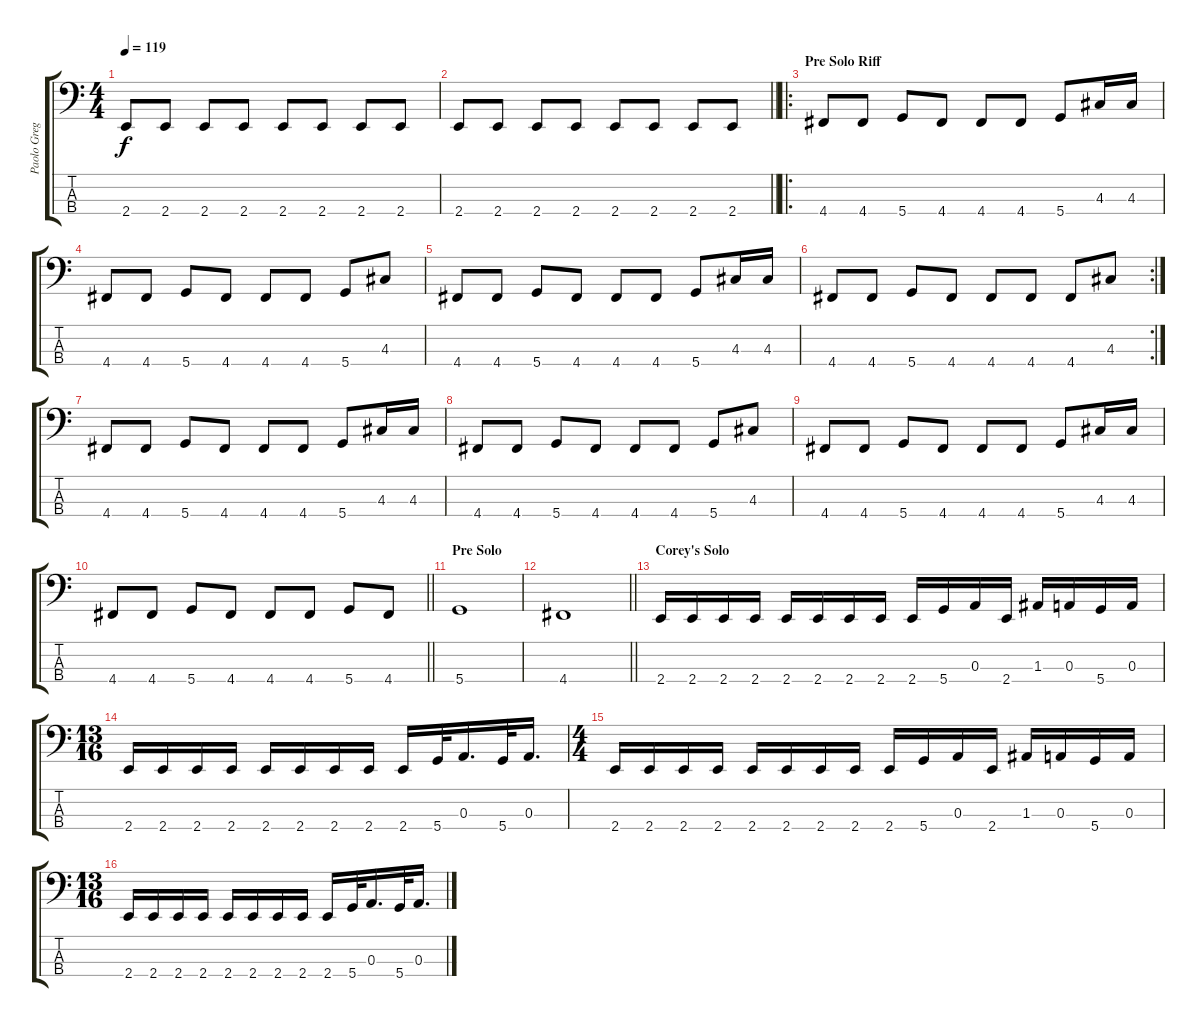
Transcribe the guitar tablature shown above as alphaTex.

\track ("Paolo Gregoletto (Bass Guitar)" "Paolo Greg") {instrument electricbassfinger}
\staff {score tabs}
\tuning (G2 D2 A1 D1) {hide}
\ts (4 4)
\tempo 119
\clef f4
\ks c
2.4.8{dy f} 2.4.8 2.4.8 2.4.8 2.4.8 2.4.8 2.4.8 2.4.8 |
\barLineRight lightlight
2.4.8 2.4.8 2.4.8 2.4.8 2.4.8 2.4.8 2.4.8 2.4.8 |
\ro
\section ("" "Pre Solo Riff")
4.4.8 4.4.8 5.4.8 4.4.8 4.4.8 4.4.8 5.4.8 4.3.16 4.3.16 |
4.4.8 4.4.8 5.4.8 4.4.8 4.4.8 4.4.8 5.4.8 4.3.8 |
4.4.8 4.4.8 5.4.8 4.4.8 4.4.8 4.4.8 5.4.8 4.3.16 4.3.16 |
\rc 2
4.4.8 4.4.8 5.4.8 4.4.8 4.4.8 4.4.8 4.4.8 4.3.8 |
4.4.8 4.4.8 5.4.8 4.4.8 4.4.8 4.4.8 5.4.8 4.3.16 4.3.16 |
4.4.8 4.4.8 5.4.8 4.4.8 4.4.8 4.4.8 5.4.8 4.3.8 |
4.4.8 4.4.8 5.4.8 4.4.8 4.4.8 4.4.8 5.4.8 4.3.16 4.3.16 |
\barLineRight lightlight
4.4.8 4.4.8 5.4.8 4.4.8 4.4.8 4.4.8 5.4.8 4.4.8 |
\section ("" "Pre Solo")
5.4.1 |
\barLineRight lightlight
4.4.1 |
\section ("" "Corey's Solo")
2.4.16 2.4.16 2.4.16 2.4.16 2.4.16 2.4.16 2.4.16 2.4.16 2.4.16 5.4.16 0.3.16 2.4.16 1.3.16 0.3.16 5.4.16 0.3.16 |
\ts (13 16)
2.4.16 2.4.16 2.4.16 2.4.16 2.4.16 2.4.16 2.4.16 2.4.16 2.4.16 5.4.32 0.3.16{d} 5.4.32 0.3.16{d} |
\ts (4 4)
2.4.16 2.4.16 2.4.16 2.4.16 2.4.16 2.4.16 2.4.16 2.4.16 2.4.16 5.4.16 0.3.16 2.4.16 1.3.16 0.3.16 5.4.16 0.3.16 |
\ts (13 16)
2.4.16 2.4.16 2.4.16 2.4.16 2.4.16 2.4.16 2.4.16 2.4.16 2.4.16 5.4.32 0.3.16{d} 5.4.32 0.3.16{d}
